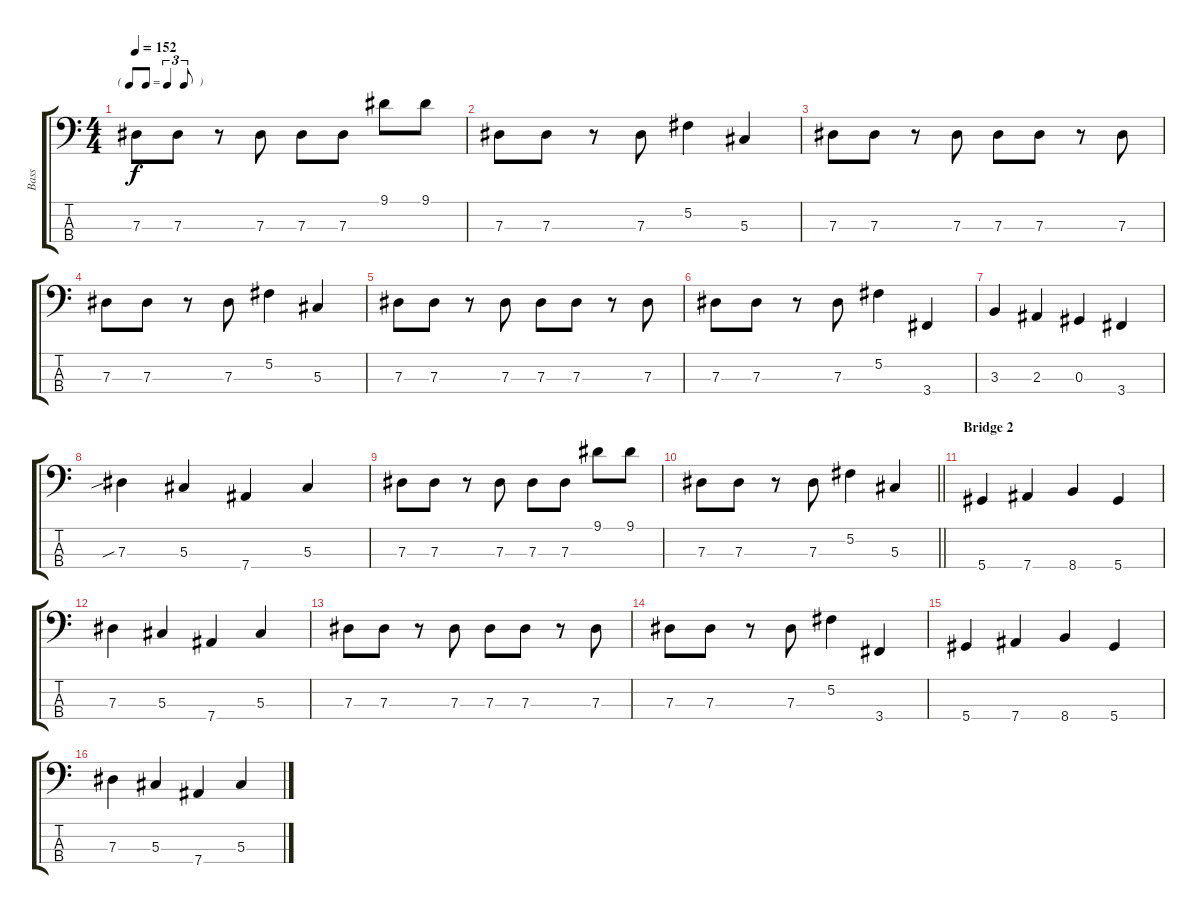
\track ("Bass" "Bass") {instrument electricbassfinger}
\staff {score tabs}
\tuning (Gb2 Db2 Ab1 Eb1) {hide}
\ts (4 4)
\tf triplet8th
\tempo 152
\clef f4
\ks c
7.3.8{dy f} 7.3.8 r.8 7.3.8 7.3.8 7.3.8 9.1.8 9.1.8 |
7.3.8 7.3.8 r.8 7.3.8 5.2.4 5.3.4 |
7.3.8 7.3.8 r.8 7.3.8 7.3.8 7.3.8 r.8 7.3.8 |
7.3.8 7.3.8 r.8 7.3.8 5.2.4 5.3.4 |
7.3.8 7.3.8 r.8 7.3.8 7.3.8 7.3.8 r.8 7.3.8 |
7.3.8 7.3.8 r.8 7.3.8 5.2.4 3.4.4 |
3.3.4 2.3.4 0.3.4 3.4.4 |
7.3{sib}.4 5.3.4 7.4.4 5.3.4 |
7.3.8 7.3.8 r.8 7.3.8 7.3.8 7.3.8 9.1.8 9.1.8 |
\barLineRight lightlight
7.3.8 7.3.8 r.8 7.3.8 5.2.4 5.3.4 |
\section ("" "Bridge 2")
5.4.4 7.4.4 8.4.4 5.4.4 |
7.3.4 5.3.4 7.4.4 5.3.4 |
7.3.8 7.3.8 r.8 7.3.8 7.3.8 7.3.8 r.8 7.3.8 |
7.3.8 7.3.8 r.8 7.3.8 5.2.4 3.4.4 |
5.4.4 7.4.4 8.4.4 5.4.4 |
7.3.4 5.3.4 7.4.4 5.3.4
